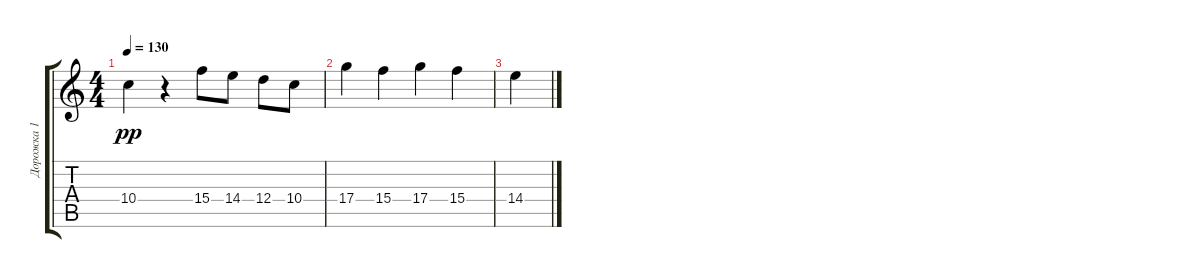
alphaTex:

\track ("Дорожка 1" "Дорожка 1") {instrument overdrivenguitar}
\staff {score tabs}
\tuning (E4 B3 G3 D3 A2 E2) {hide}
\ts (4 4)
\tempo 130
\clef g2
\ks c
10.4.4{dy pp} r.4 15.4.8 14.4.8 12.4.8 10.4.8 |
17.4.4 15.4.4 17.4.4 15.4.4 |
14.4.4
